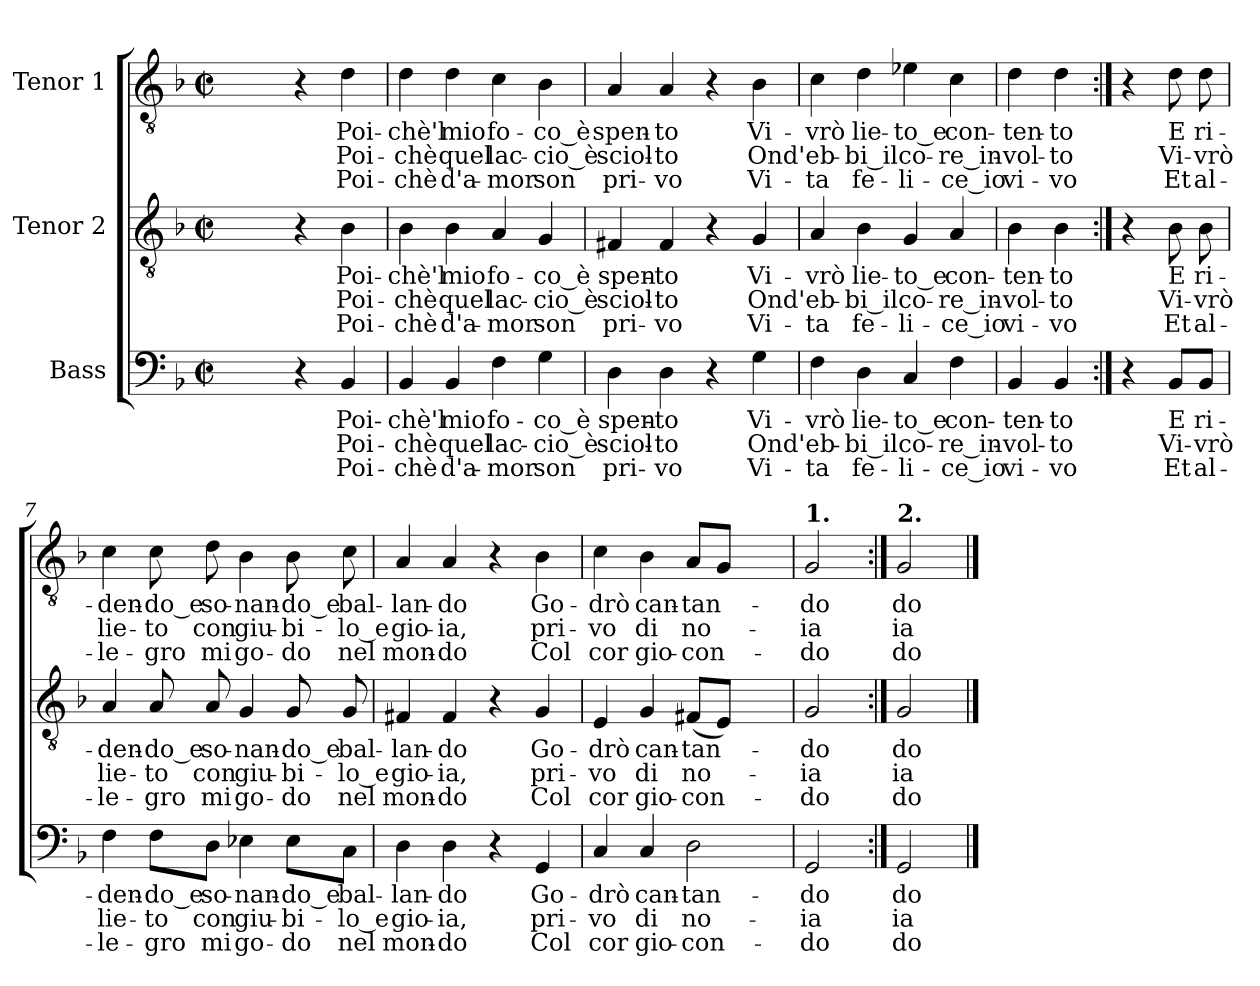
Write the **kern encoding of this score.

**kern	**text	**text	**text	**kern	**text	**text	**text	**kern	**text	**text	**text
*part3	*part3	*part3	*part3	*part2	*part2	*part2	*part2	*part1	*part1	*part1	*part1
*staff3	*staff3	*staff3	*staff3	*staff2	*staff2	*staff2	*staff2	*staff1	*staff1	*staff1	*staff1
*I"Bass	*	*	*	*I"Tenor 2	*	*	*	*I"Tenor 1	*	*	*
*clefF4	*	*	*	*clefGv2	*	*	*	*clefGv2	*	*	*
*k[b-]	*	*	*	*k[b-]	*	*	*	*k[b-]	*	*	*
*d:	*	*	*	*d:	*	*	*	*d:	*	*	*
*M2/2	*	*	*	*M2/2	*	*	*	*M2/2	*	*	*
*met(c|)	*	*	*	*met(c|)	*	*	*	*met(c|)	*	*	*
=1	=1	=1	=1	=1	=1	=1	=1	=1	=1	=1	=1
2ryy	.	.	.	2ryy	.	.	.	2ryy	.	.	.
4r	.	.	.	4r	.	.	.	4r	.	.	.
4BB-/	Poi-	Poi-	Poi-	4B-\	Poi-	Poi-	Poi-	4d\	Poi-	Poi-	Poi-
=2	=2	=2	=2	=2	=2	=2	=2	=2	=2	=2	=2
4BB-/	-chè'l	-chè	-chè	4B-\	-chè'l	-chè	-chè	4d\	-chè'l	-chè	-chè
4BB-/	mio	quel	d'a-	4B-\	mio	quel	d'a-	4d\	mio	quel	d'a-
4F\	fo-	lac-	-mor	4A/	fo-	lac-	-mor	4c\	fo-	lac-	-mor
4G\	-co_è	-cio_è	son	4G/	-co_è	-cio_è	son	4B-\	-co_è	-cio_è	son
=3	=3	=3	=3	=3	=3	=3	=3	=3	=3	=3	=3
4D\	spen-	sciol-	pri-	4F#X/	spen-	sciol-	pri-	4A/	spen-	sciol-	pri-
4D\	-to	-to	-vo	4F#/	-to	-to	-vo	4A/	-to	-to	-vo
4r	.	.	.	4r	.	.	.	4r	.	.	.
4G\	Vi-	Ond'	Vi-	4G/	Vi-	Ond'	Vi-	4B-\	Vi-	Ond'	Vi-
=4	=4	=4	=4	=4	=4	=4	=4	=4	=4	=4	=4
4F\	-vrò	eb-	-ta	4A/	-vrò	eb-	-ta	4c\	-vrò	eb-	-ta
4D\	lie-	-bi_il	fe-	4B-\	lie-	-bi_il	fe-	4d\	lie-	-bi_il	fe-
4C/	-to_e	co-	-li-	4G/	-to_e	co-	-li-	4e-X\	-to_e	co-	-li-
4F\	con-	-re_in-	-ce_io	4A/	con-	-re_in-	-ce_io	4c\	con-	-re_in-	-ce_io
=5	=5	=5	=5	=5	=5	=5	=5	=5	=5	=5	=5
4BB-/	-ten-	-vol-	vi-	4B-\	-ten-	-vol-	vi-	4d\	-ten-	-vol-	vi-
4BB-/	-to	-to	-vo	4B-\	-to	-to	-vo	4d\	-to	-to	-vo
!!LO:LB:g=z
=6:|!	=6:|!	=6:|!	=6:|!	=6:|!	=6:|!	=6:|!	=6:|!	=6:|!	=6:|!	=6:|!	=6:|!
4r	.	.	.	4r	.	.	.	4r	.	.	.
8BB-/L	E	Vi-	Et	8B-\	E	Vi-	Et	8d\	E	Vi-	Et
8BB-/J	ri-	-vrò	al-	8B-\	ri-	-vrò	al-	8d\	ri-	-vrò	al-
=7	=7	=7	=7	=7	=7	=7	=7	=7	=7	=7	=7
4F\	-den-	lie-	-le-	4A/	-den-	lie-	-le-	4c\	-den-	lie-	-le-
8F\L	-do_e	-to	-gro	8A/	-do_e	-to	-gro	8c\	-do_e	-to	-gro
8D\J	so-	con	mi	8A/	so-	con	mi	8d\	so-	con	mi
4E-X\	-nan-	giu-	go-	4G/	-nan-	giu-	go-	4B-\	-nan-	giu-	go-
8E-\L	-do_e	-bi-	-do	8G/	-do_e	-bi-	-do	8B-\	-do_e	-bi-	-do
8C\J	bal-	-lo_e	nel	8G/	bal-	-lo_e	nel	8c\	bal-	-lo_e	nel
=8	=8	=8	=8	=8	=8	=8	=8	=8	=8	=8	=8
4D\	-lan-	gio-	mon-	4F#X/	-lan-	gio-	mon-	4A/	-lan-	gio-	mon-
4D\	-do	-ia,	-do	4F#/	-do	-ia,	-do	4A/	-do	-ia,	-do
4r	.	.	.	4r	.	.	.	4r	.	.	.
4GG/	Go-	pri-	Col	4G/	Go-	pri-	Col	4B-\	Go-	pri-	Col
=9	=9	=9	=9	=9	=9	=9	=9	=9	=9	=9	=9
4C/	-drò	-vo	cor	4E/	-drò	-vo	cor	4c\	-drò	-vo	cor
4C/	can-	di	gio-	4G/	can-	di	gio-	4B-\	can-	di	gio-
2D\	-tan-	no-	-con-	(8F#X/L	-tan-	no-	-con-	8A/L	-tan-	no-	-con-
.	.	.	.	8E/J)	.	.	.	8G/J	.	.	.
.	.	.	.	4ryy	.	.	.	4ryy	.	.	.
=10	=10	=10	=10	=10	=10	=10	=10	=10	=10	=10	=10
!	!	!	!	!	!	!	!	!LO:TX:a:B:t=1.	!	!	!
2GG/	-do	-ia	-do	2G/	-do	-ia	-do	2G/	-do	-ia	-do
=11:|!	=11:|!	=11:|!	=11:|!	=11:|!	=11:|!	=11:|!	=11:|!	=11:|!	=11:|!	=11:|!	=11:|!
!	!	!	!	!	!	!	!	!LO:TX:a:B:t=2.	!	!	!
2GG/	do	ia	do	2G/	do	ia	do	2G/	do	ia	do
==	==	==	==	==	==	==	==	==	==	==	==
*-	*-	*-	*-	*-	*-	*-	*-	*-	*-	*-	*-
